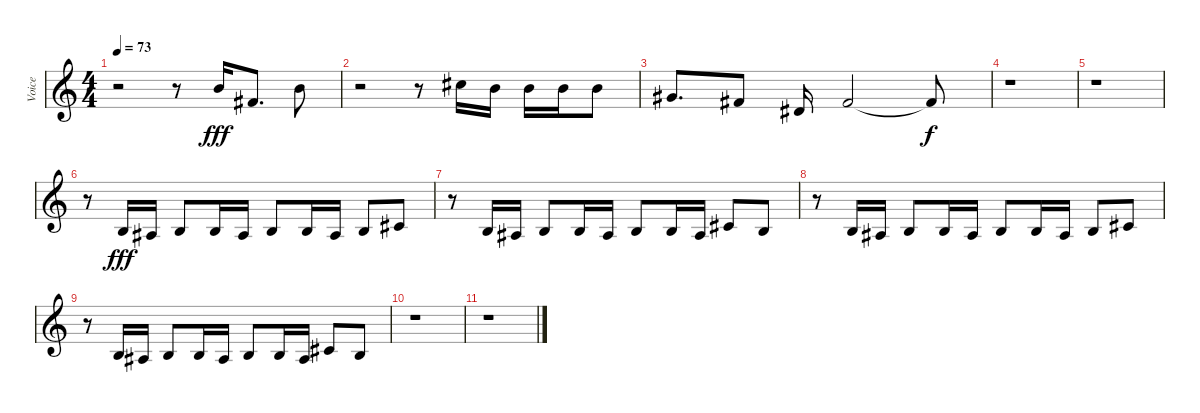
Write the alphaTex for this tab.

\track ("Voice" "Voice") {instrument oboe}
\staff {score}
\tuning (E4 B3 G3 D3 A2 E2) {hide}
\ts (4 4)
\tempo 73
\clef g2
\ks c
r.2{dy fff} r.8 7.1.16 7.2.8{d} 7.1.8 |
r.2 r.8 9.1.16 7.1.16 7.1.16 7.1.16 7.1.8 |
4.1.8{d} 2.1.8 4.2.16 2.1.2 2.1{t}.8{dy f} |
r.1 |
r.1 |
r.8 0.2.16{dy fff} 3.3.16 0.2.8 0.2.16 3.3.16 0.2.8 0.2.16 3.3.16 0.2.8 2.2.8 |
r.8 0.2.16 3.3.16 0.2.8 0.2.16 3.3.16 0.2.8 0.2.16 3.3.16 2.2.8 0.2.8 |
r.8{volume 0} 0.2.16 3.3.16 0.2.8 0.2.16 3.3.16 0.2.8 0.2.16 3.3.16 0.2.8 2.2.8 |
r.8 0.2.16 3.3.16 0.2.8 0.2.16 3.3.16 0.2.8 0.2.16 3.3.16 2.2.8 0.2.8 |
r.1 |
r.1
